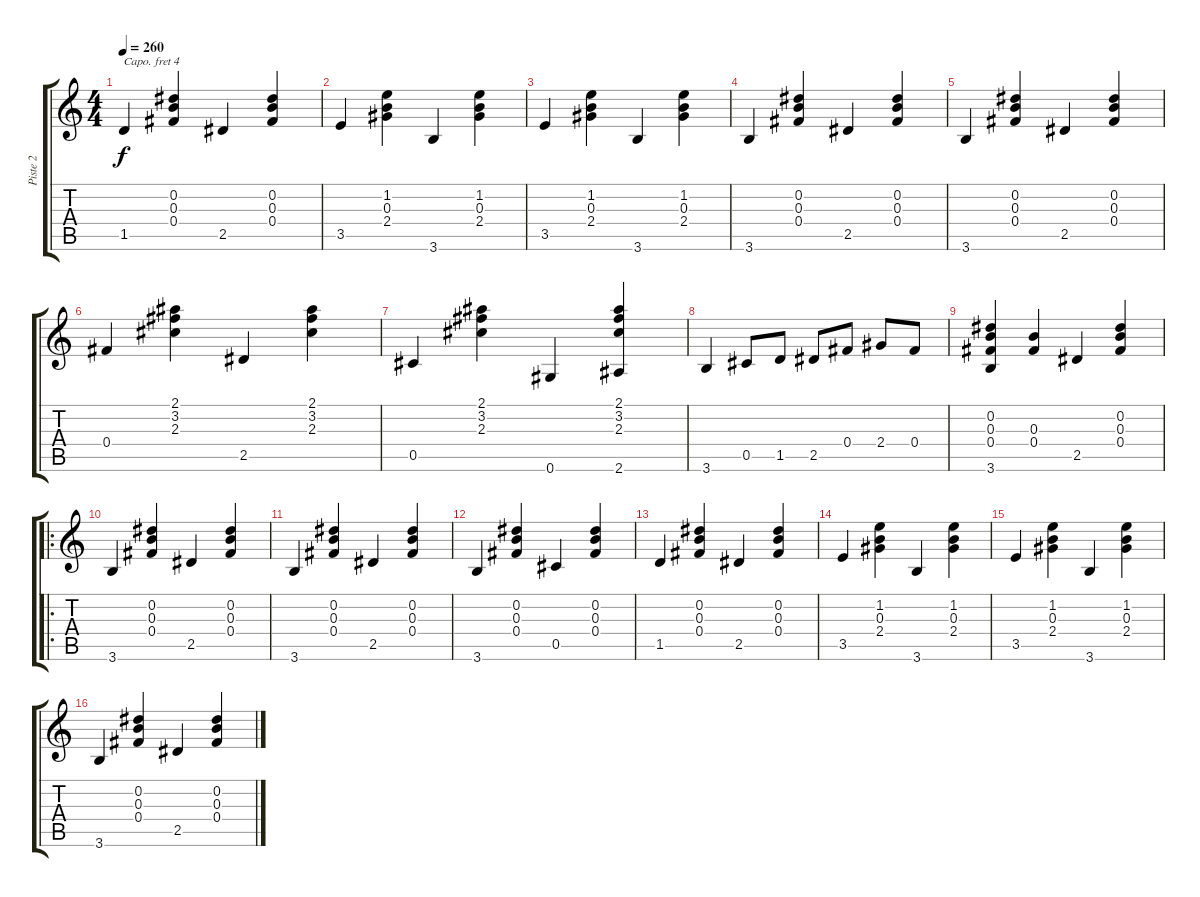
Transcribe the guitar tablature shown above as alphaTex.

\track ("Piste 2" "Piste 2") {instrument acousticguitarsteel}
\staff {score tabs}
\capo 4
\tuning (E4 B3 G3 D3 A2 E2) {hide}
\ts (4 4)
\tempo 260
\clef g2
\ks c
1.5.4{dy f} (0.2 0.3 0.4).4 2.5.4 (0.2 0.3 0.4).4 |
3.5.4 (1.2 0.3 2.4).4 3.6.4 (1.2 0.3 2.4).4 |
3.5.4 (1.2 0.3 2.4).4 3.6.4 (1.2 0.3 2.4).4 |
3.6.4 (0.2 0.3 0.4).4 2.5.4 (0.2 0.3 0.4).4 |
3.6.4 (0.2 0.3 0.4).4 2.5.4 (0.2 0.3 0.4).4 |
0.4.4 (2.1 3.2 2.3).4 2.5.4 (2.1 3.2 2.3).4 |
0.5.4 (2.1 3.2 2.3).4 0.6.4 (2.1 3.2 2.3 2.6).4 |
3.6.4 0.5.8 1.5.8 2.5.8 0.4.8 2.4.8 0.4.8 |
(0.2 0.3 0.4 3.6).4 (0.3 0.4).4 2.5.4 (0.2 0.3 0.4).4 |
\ro
3.6.4 (0.2 0.3 0.4).4 2.5.4 (0.2 0.3 0.4).4 |
3.6.4 (0.2 0.3 0.4).4 2.5.4 (0.2 0.3 0.4).4 |
3.6.4 (0.2 0.3 0.4).4 0.5.4 (0.2 0.3 0.4).4 |
1.5.4 (0.2 0.3 0.4).4 2.5.4 (0.2 0.3 0.4).4 |
3.5.4 (1.2 0.3 2.4).4 3.6.4 (1.2 0.3 2.4).4 |
3.5.4 (1.2 0.3 2.4).4 3.6.4 (1.2 0.3 2.4).4 |
3.6.4 (0.2 0.3 0.4).4 2.5.4 (0.2 0.3 0.4).4
